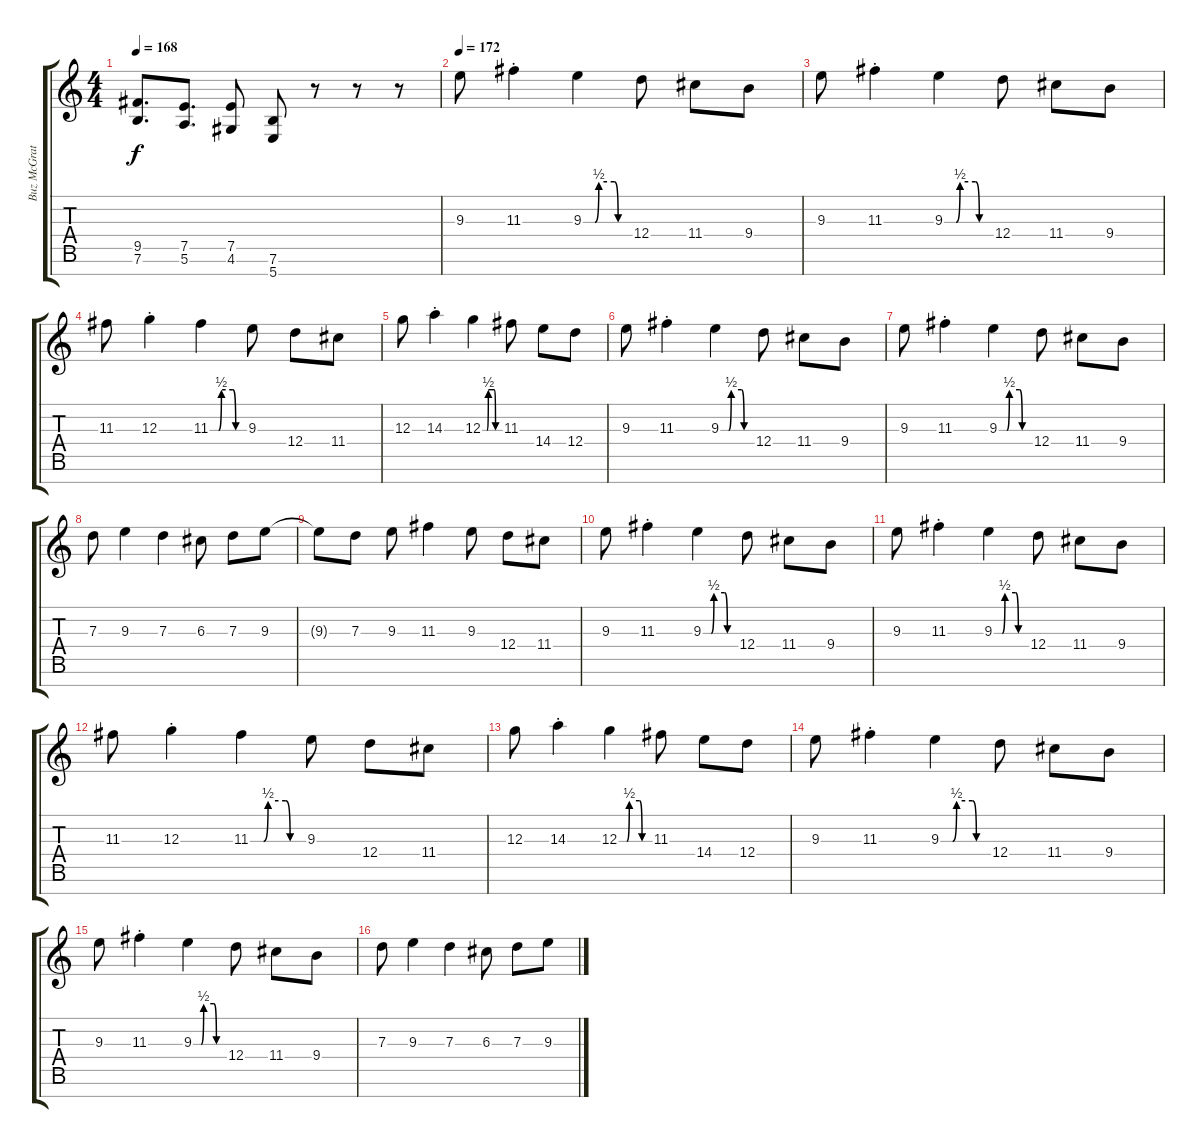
\track ("Buz McGrath" "Buz McGrat") {instrument distortionguitar}
\staff {score tabs}
\tuning (E4 B3 G3 D3 A2 E2 B1) {hide}
\ts (4 4)
\tempo 168
\clef g2
\ks c
(9.5 7.6).8{d dy f} (7.5 5.6).8{d} (7.5 4.6).8 (7.6 5.7).8 r.8 r.8 r.8 |
\tempo 172
9.3.8 11.3{st}.4 9.3{be (custom 0 0 15 0 20 2 40 2 45 0 60 0)}.4 12.4.8 11.4.8 9.4.8 |
9.3.8 11.3{st}.4 9.3{be (custom 0 0 15 0 20 2 40 2 45 0 60 0)}.4 12.4.8 11.4.8 9.4.8 |
11.3.8 12.3{st}.4 11.3{be (custom 0 0 15 0 20 2 40 2 45 0 60 0)}.4 9.3.8 12.4.8 11.4.8 |
12.3.8 14.3{st}.4 12.3{be (custom 0 0 15 0 20 2 40 2 45 0 60 0)}.4 11.3.8 14.4.8 12.4.8 |
9.3.8 11.3{st}.4 9.3{be (custom 0 0 15 0 20 2 40 2 45 0 60 0)}.4 12.4.8 11.4.8 9.4.8 |
9.3.8 11.3{st}.4 9.3{be (custom 0 0 15 0 20 2 40 2 45 0 60 0)}.4 12.4.8 11.4.8 9.4.8 |
7.3.8 9.3.4 7.3.4 6.3.8 7.3.8 9.3.8 |
9.3{t}.8 7.3.8 9.3.8 11.3.4 9.3.8 12.4.8 11.4.8 |
9.3.8 11.3{st}.4 9.3{be (custom 0 0 15 0 20 2 40 2 45 0 60 0)}.4 12.4.8 11.4.8 9.4.8 |
9.3.8 11.3{st}.4 9.3{be (custom 0 0 15 0 20 2 40 2 45 0 60 0)}.4 12.4.8 11.4.8 9.4.8 |
11.3.8 12.3{st}.4 11.3{be (custom 0 0 15 0 20 2 40 2 45 0 60 0)}.4 9.3.8 12.4.8 11.4.8 |
12.3.8 14.3{st}.4 12.3{be (custom 0 0 15 0 20 2 40 2 45 0 60 0)}.4 11.3.8 14.4.8 12.4.8 |
9.3.8 11.3{st}.4 9.3{be (custom 0 0 15 0 20 2 40 2 45 0 60 0)}.4 12.4.8 11.4.8 9.4.8 |
9.3.8 11.3{st}.4 9.3{be (custom 0 0 15 0 20 2 40 2 45 0 60 0)}.4 12.4.8 11.4.8 9.4.8 |
7.3.8 9.3.4 7.3.4 6.3.8 7.3.8 9.3.8
